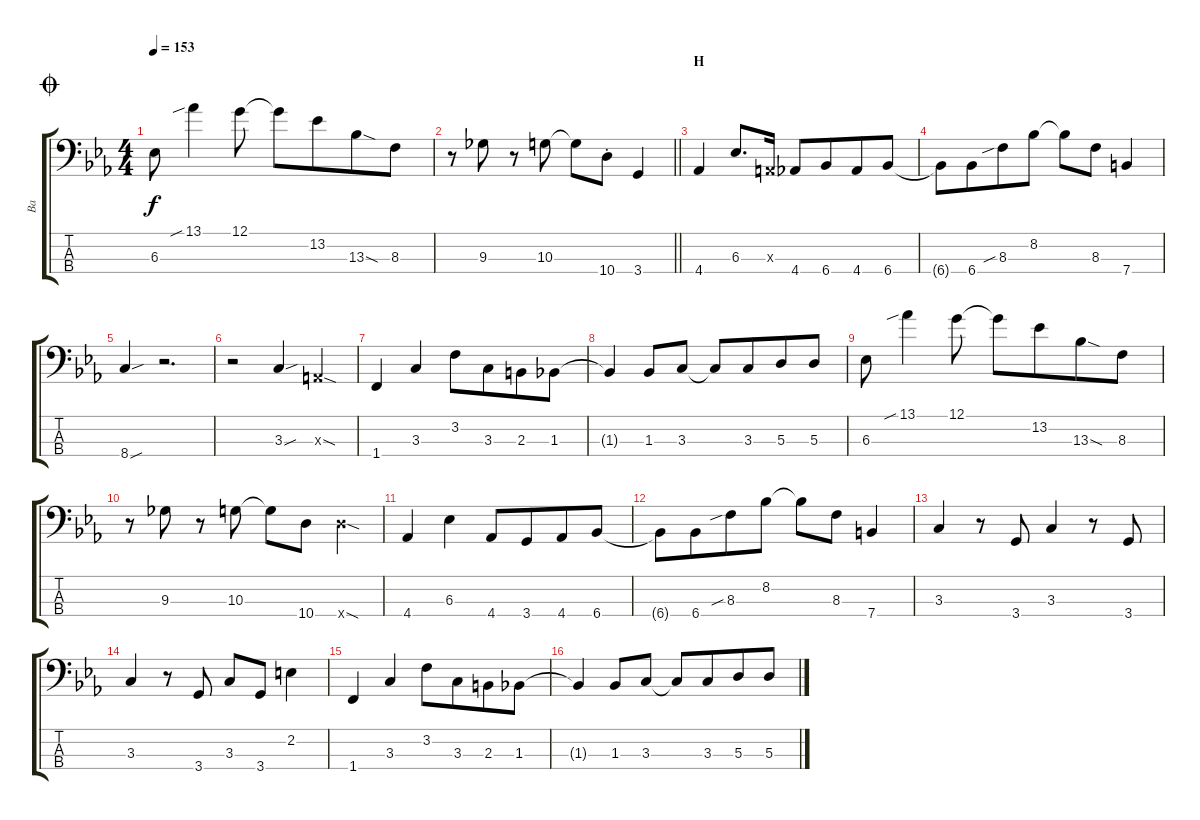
\track ("Ba" "Ba") {instrument electricbassfinger}
\staff {score tabs}
\tuning (G2 D2 A1 E1) {hide}
\ts (4 4)
\jump coda
\tempo 153
\clef f4
\ks cminor
6.3.8{dy f} 13.1{sib}.4 12.1.8 12.1{t}.8 13.2.8{beam merge} 13.3{sod}.8 8.3.8 |
\barLineRight lightlight
r.8 9.3.8 r.8 10.3.8 10.3{t}.8 10.4{st}.8 3.4.4 |
\section ("" "H")
4.4.4 6.3.8{d} 0.3{x}.16 4.4.8 6.4.8{beam merge} 4.4.8 6.4.8 |
6.4{t}.8 6.4.8{beam merge} 8.3{sib}.8 8.2.8 8.2{t}.8 8.3.8 7.4.4 |
8.4{sou}.4 r.2{d} |
r.2 3.3{sou}.4 0.3{sod x}.4 |
1.4.4 3.3.4 3.2.8 3.3.8{beam merge} 2.3.8 1.3.8 |
1.3{t}.4 1.3.8 3.3.8 3.3{t}.8 3.3.8{beam merge} 5.3.8 5.3.8 |
6.3.8 13.1{sib}.4 12.1.8 12.1{t}.8 13.2.8{beam merge} 13.3{sod}.8 8.3.8 |
r.8 9.3.8 r.8 10.3.8 10.3{t}.8 10.4.8 10.4{sod x}.4 |
4.4.4 6.3.4 4.4.8 3.4.8{beam merge} 4.4.8 6.4.8 |
6.4{t}.8 6.4.8{beam merge} 8.3{sib}.8 8.2.8 8.2{t}.8 8.3.8 7.4.4 |
3.3.4 r.8 3.4.8 3.3.4 r.8 3.4.8 |
3.3.4 r.8 3.4.8 3.3.8 3.4.8 2.2.4 |
1.4.4 3.3.4 3.2.8 3.3.8{beam merge} 2.3.8 1.3.8 |
1.3{t}.4 1.3.8 3.3.8 3.3{t}.8 3.3.8{beam merge} 5.3.8 5.3.8
